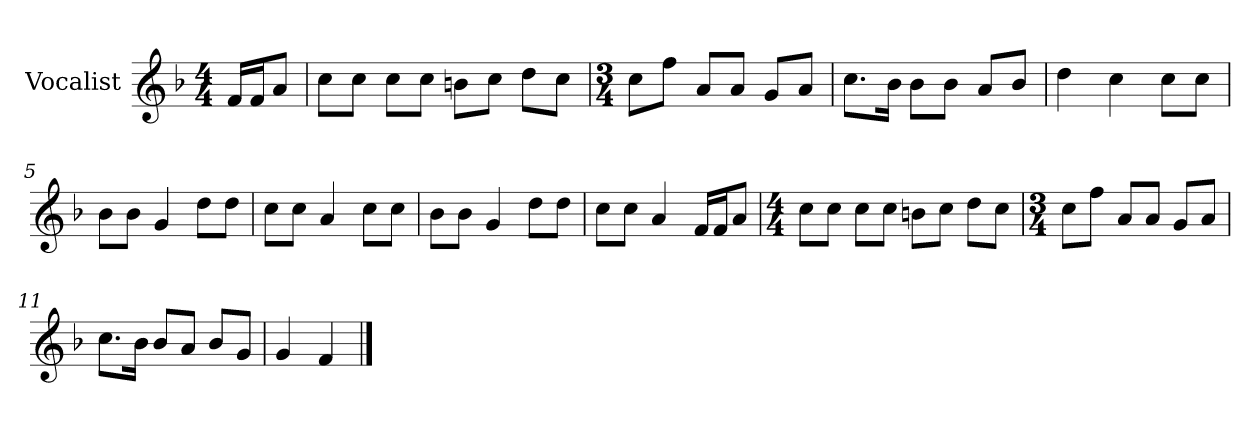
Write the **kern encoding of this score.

**kern
*part1
*staff1
*I"Vocalist
*k[b-]
*F:
*M4/4
=
16fLL
16fJ
8aJ
=1
8ccL
8ccJ
8ccL
8ccJ
8bnL
8ccJ
8ddL
8ccJ
=2
*M3/4
8ccL
8ffJ
8aL
8aJ
8gL
8aJ
=3
8.ccL
16b-Jk
8b-L
8b-J
8aL
8b-J
=4
4dd
4cc
8ccL
8ccJ
=5
8b-L
8b-J
4g
8ddL
8ddJ
=6
8ccL
8ccJ
4a
8ccL
8ccJ
=7
8b-L
8b-J
4g
8ddL
8ddJ
=8
8ccL
8ccJ
4a
16fLL
16fJ
8aJ
=9
*M4/4
8ccL
8ccJ
8ccL
8ccJ
8bnL
8ccJ
8ddL
8ccJ
=10
*M3/4
8ccL
8ffJ
8aL
8aJ
8gL
8aJ
=11
8.ccL
16b-Jk
8b-L
8aJ
8b-L
8gJ
=12
4g
4f
==
*-
